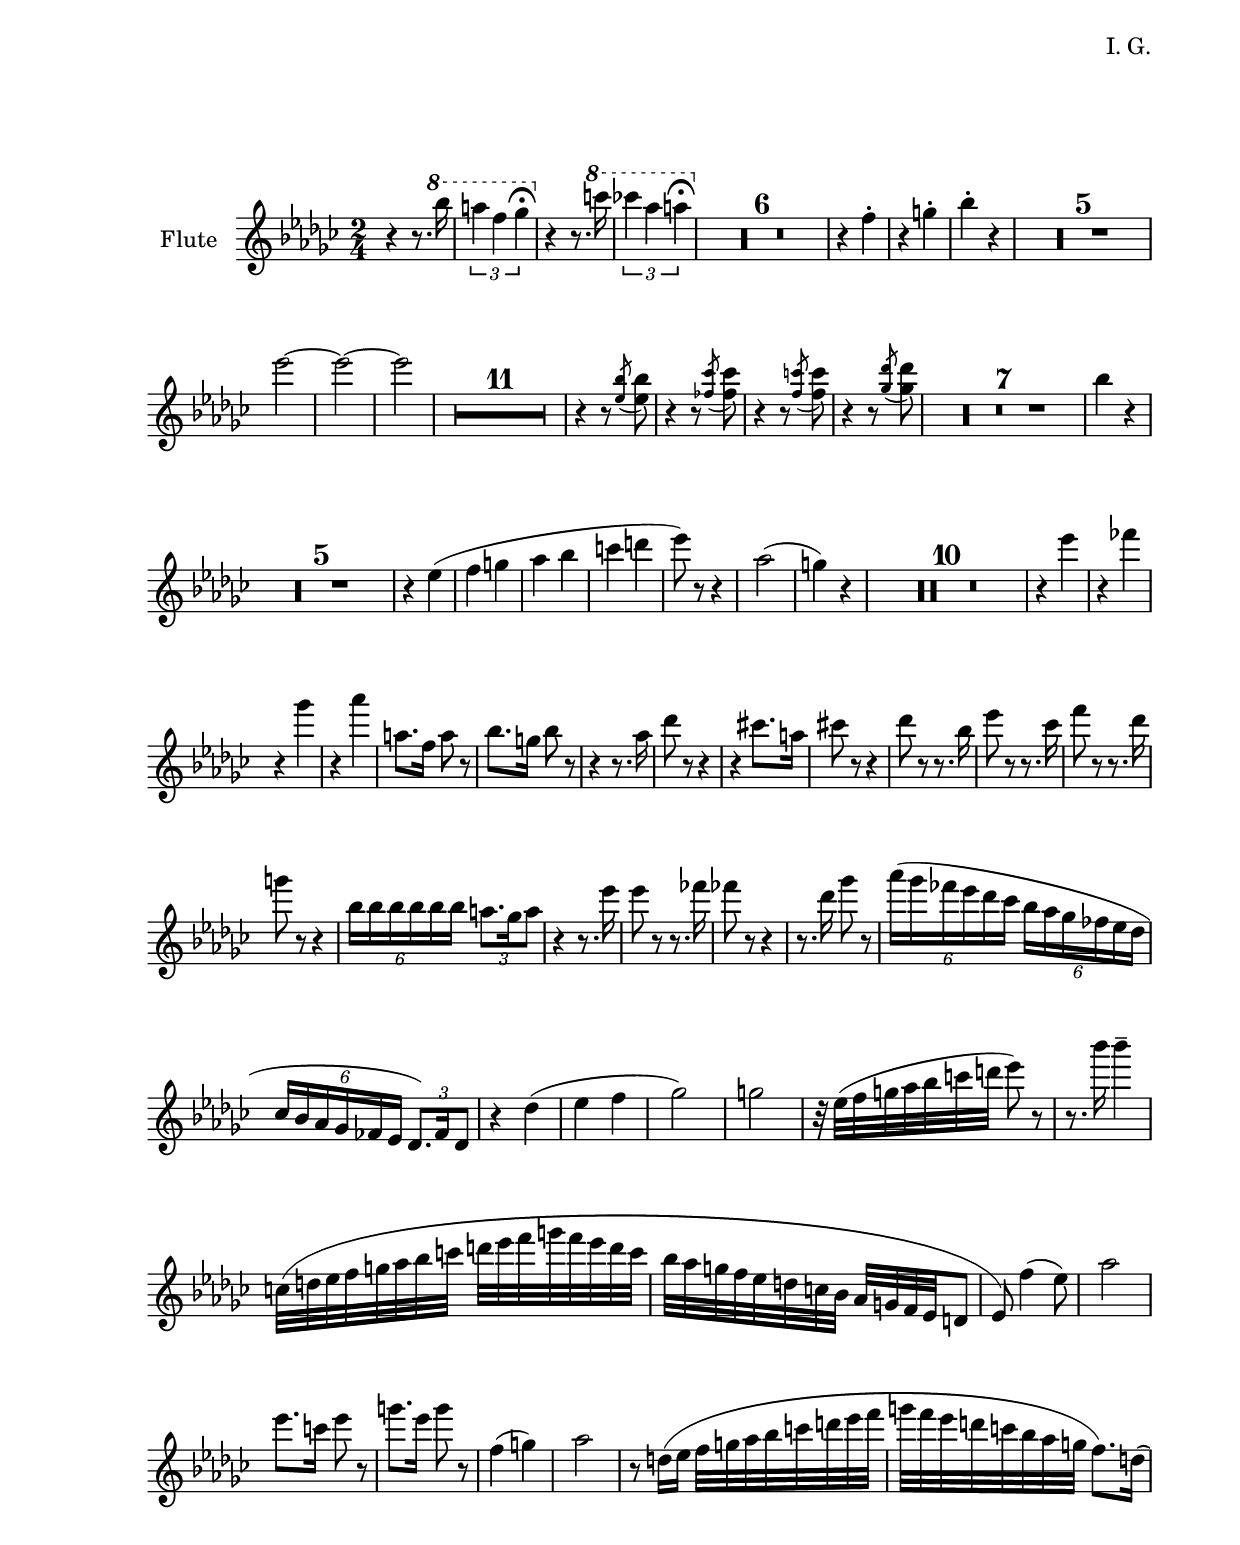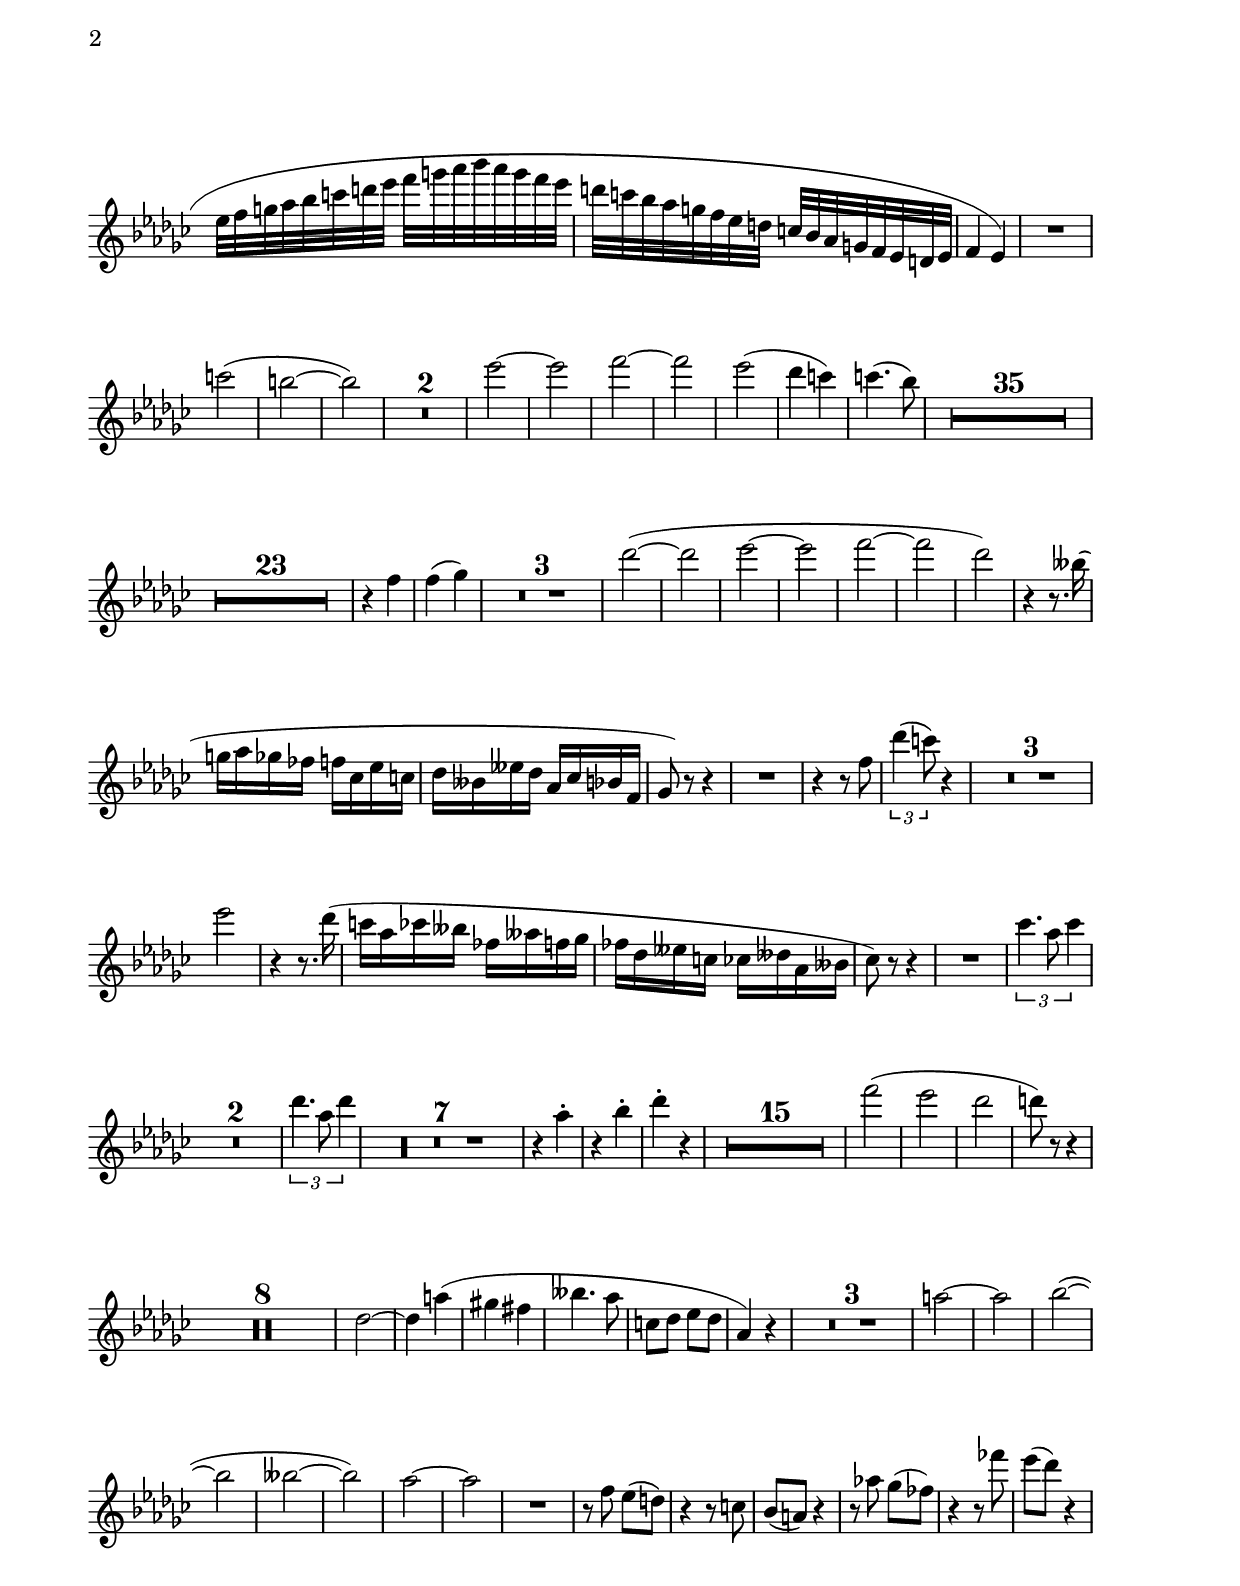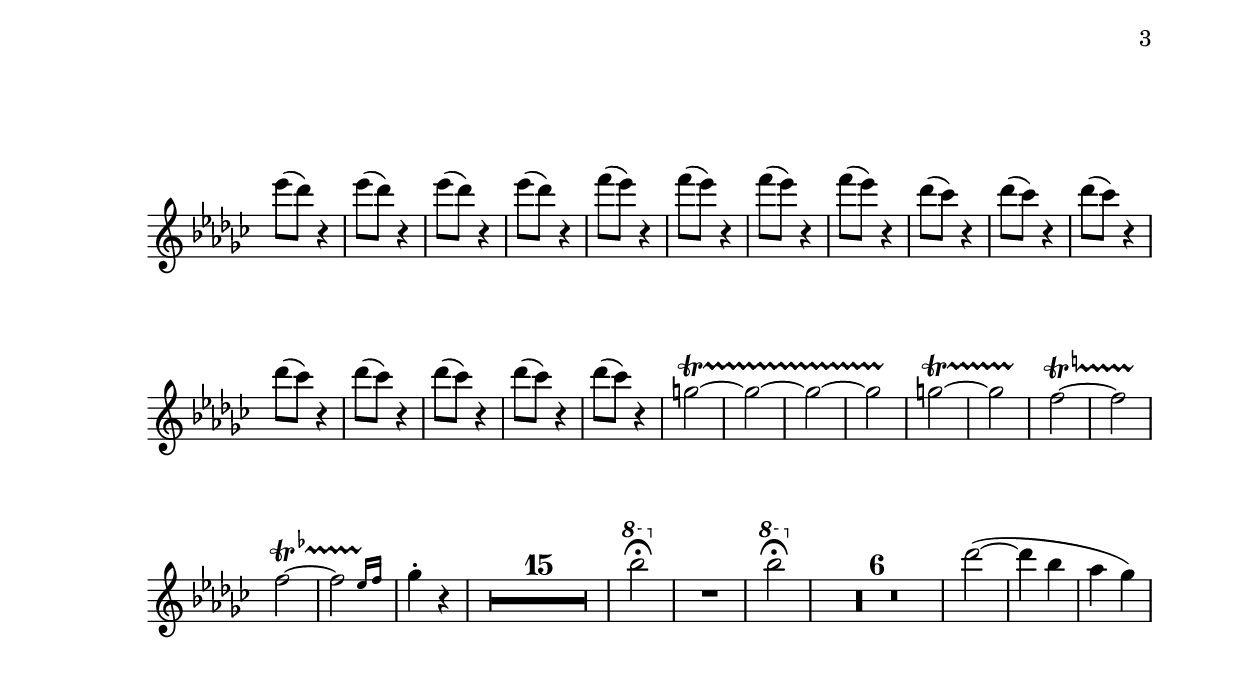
\version "2.18.0"

\language "deutsch"

\header {
  title = ""
  meter = ""
  composer = "I. G."
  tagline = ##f
}

\paper {
  #(set-paper-size "a4")
  top-system-spacing #'basic-distance = #25
  top-markup-spacing #'basic-distance = #8
  markup-system-spacing #'basic-distance = #26
  system-system-spacing #'basic-distance = #20
  last-bottom-spacing #'basic-distance = #25
  two-sided = ##t
  inner-margin = 25
  outer-margin = 15
}

\layout {
  \context {
    \Score
    \remove "Bar_number_engraver"
  }
}
\version "2.18.0"
\language "deutsch"
fluteMusic = \relative es'' {
  \time 2/4
  \key es \minor
  \set Score.skipBars = ##t
  r4 r8.
  \ottava #1
  \set Staff.ottavation = #"8"
  b''16
  \times 2/3{a4 f ges\fermata}
  \ottava #0
   r4 r8.
  \ottava #1
  \set Staff.ottavation = #"8"
  c16
  \times 2/3{ces!4 as a\fermata}
  \ottava #0
  R2*6 r4 f,-. r g-. b-. r R2*5 es2~ es~ es
  R2*11
  r4 r8 \acciaccatura <es, b'>8 <es b'>8
  r4 r8 \acciaccatura <fes ces'>8 <fes ces'>8
  r4 r8 \acciaccatura <f c'>8 <f c'>8
  r4 r8 \acciaccatura <ges des'>8 <ges des'>8
  R2*7 b4 r R2*5 r4 es,( f g as b c d es8) r r4 as,2( g4) r
  R2*10
  r4 es' r fes r ges r as
  a,8. f16 a8 r b8. g16 b8 r r4 r8. as16 des8 r r4
  r cis8. a16 cis8 r r4 des8 r r8. b16 es8 r r8. ces16
  f8 r r8. des16 g8 r r4
  \times 4/6 {b,16 b b b b b}  \times 2/3 {a8. ges16 a8}
  r4 r8. es'16 es8 r r8. fes16 fes8 r r4 r8. des16 ges8 r
  \set tupletSpannerDuration = #(ly:make-moment 2 8)
  \times 4/6 {
    as16( ges fes es des ces b as ges fes es des
    ces b as ges fes es
  }
  \times 2/3 {des8.) fes16 des8}
  r4 des'( es f ges2) g r32 es( f g as b c d es8) r
  r8. b'16 b4-- c,,32( d es f g as b c d es f g f es d c
  b as g f es d c b as g f es d8 es) f'4( es8) as2
  es'8. c16 es8 r g8. es16 g8 r f,4( g) as2
  r8 d,16( es f32 g as b c d es f g f es d c b as g f8.) d16(
  es32 f g as b c d es f g as b as g f es
  d c b as g f es d c b as g f es d es f4 es) R2 c''( h~ h) R2*2
  es2~ es f~ f es( des4 c) c4.( b8)  R2*35 R2*23
  r4 f f( ges) R2*3 des'2~( des es~ es f~ f des) r4 r8. heses16(
  g as ges fes f ces es c des heses eses des as ces b f ges8) r r4 R2
  r4 r8 f' \times 2/3 {des'4( c8)} r4 R2*3 es2 r4 r8. des16(
  c as ces heses fes ases f ges fes des eses c ces deses as heses ces8) r r4
  \set tupletSpannerDuration = #(ly:make-moment 2 4)
  R2 \times 2/3{ces'4. as8 ces4} R2*2 \times 2/3{des4. as8 des4} R2*7
  r4 as-. r b-. des-. r4R2*15 f2( es des d8) r r4 R2*8 des,2~ des4 a'(
  gis fis heses4. as8 c,8 des es des as4) r R2*3 a'2~ a b~( b heses~ heses)
  as~ as R2 r8 f es( d) r4 r8 c b( a) r4 r8 as'! ges( fes) r4 r8 fes'
  \repeat unfold 5 {es8( des) r4} \repeat unfold 4 {f8( es) r4}
  \repeat unfold 8 {des8( ces) r4} 
  \once \override TrillSpanner #'(bound-details right padding) = #1.2
  g2~ \startTrillSpan g~ g~ g
  \once \override TrillSpanner #'(bound-details right padding) = #1.2
  g~\startTrillSpan g
  \override TrillSpanner.bound-details.left.text = \markup{ 
  				\musicglyph #"scripts.trill" \raise #1.65 \teeny  \natural
  		}
  \once \override TrillSpanner #'(bound-details right padding) = #1.2
  f~\startTrillSpan f
  \override TrillSpanner.bound-details.left.text = \markup{ 
  				\musicglyph #"scripts.trill" \raise #1.65 \teeny  \flat
  		}
  f~\startTrillSpan \afterGrace f
  { es16[ f]\stopTrillSpan } ges4-. r R2*15
  \ottava #1 \set Staff.ottavation = #"8" b'2\fermata \ottava #0 R2
  \ottava #1 \set Staff.ottavation = #"8" b2\fermata \ottava #0 R2*6 des,2~( des4 b as ges)
}

\score {
  \new Staff \with {
    instrumentName = "Flute"
  }
  \fluteMusic
}